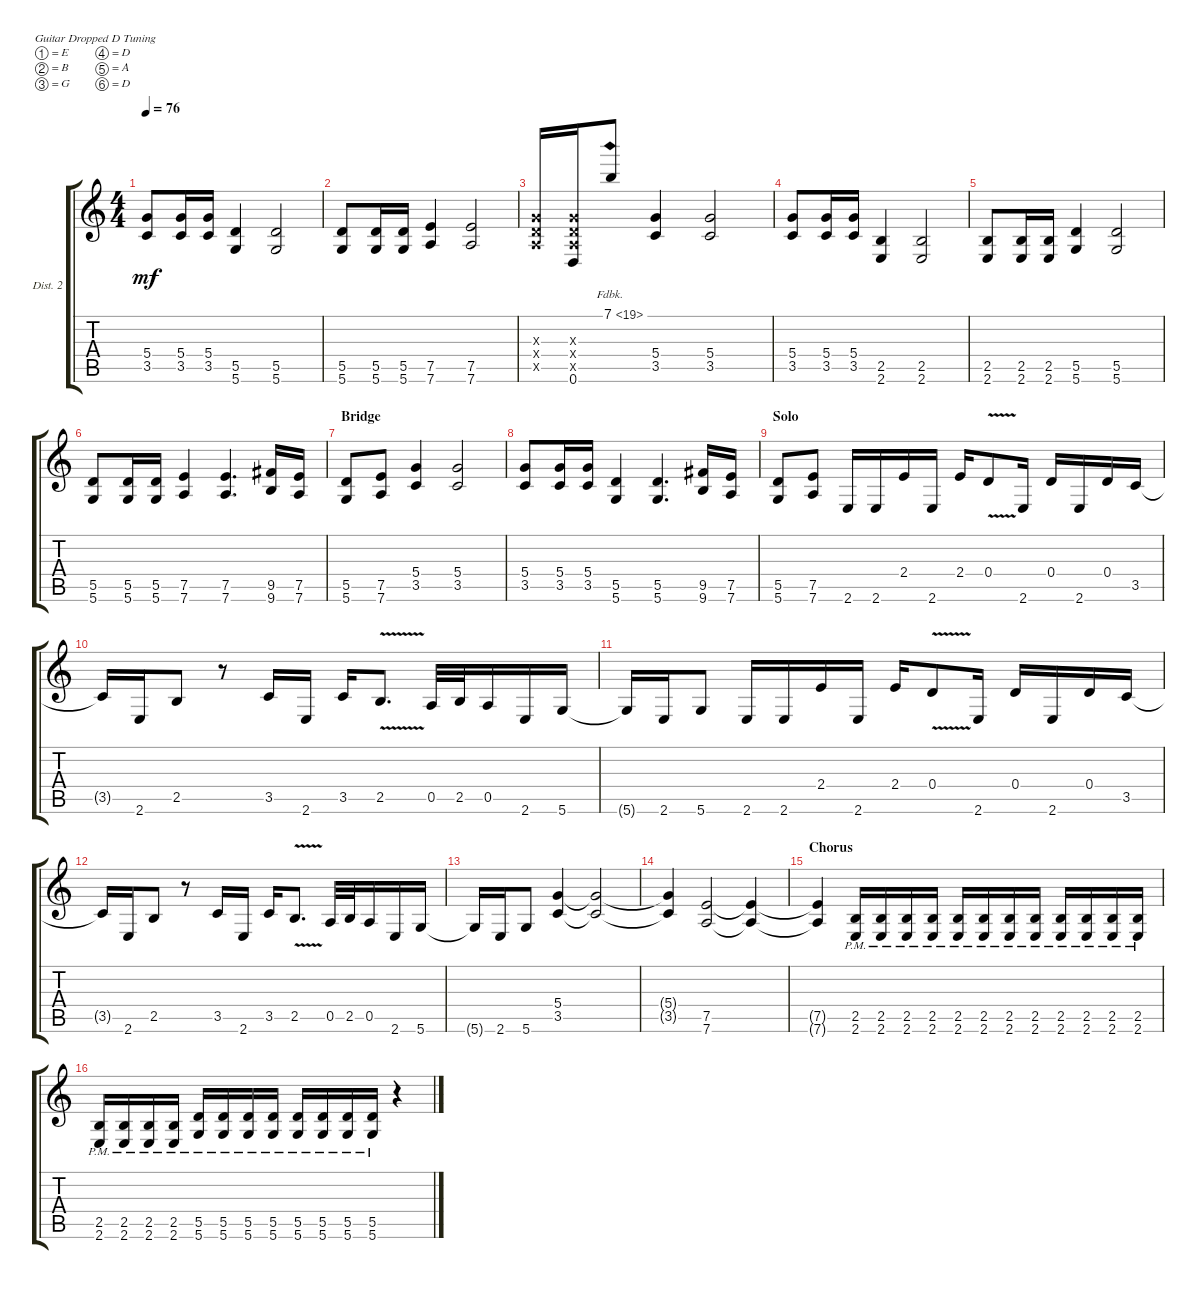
\defaultSystemsLayout 4
\bracketExtendMode groupsimilarinstruments
\firstSystemTrackNameOrientation horizontal
\otherSystemsTrackNameOrientation horizontal
\track ("Guitar 2" "Dist. 2") {instrument distortionguitar}
\staff {score tabs}
\tuning (E4 B3 G3 D3 A2 D2)
\ts (4 4)
\tempo 76
\clef g2
\scale
0.333333
\ks c
(3.5 5.4).8{dy mf} (5.4 3.5).16 (5.4 3.5).16 (5.6 5.5).4 (5.5 5.6).2 |
\scale
0.333333 (5.6 5.5).8 (5.6 5.5).16 (5.6 5.5).16 (7.6 7.5).4 (7.5 7.6).2 |
\scale
0.333333 (0.5{x} 0.4{x} 0.3{x}).16 (0.3{x} 0.4{x} 0.5{x} 0.6).16 7.1{fh 12}.8 (3.5 5.4).4 (5.4 3.5).2 |
\scale
0.333333 (3.5 5.4).8 (5.4 3.5).16 (3.5 5.4).16 (2.6 2.5).4 (2.5 2.6).2 |
\scale
0.333333 (2.5 2.6).8 (2.6 2.5).16 (2.5 2.6).16 (5.6 5.5).4 (5.5 5.6).2 |
\scale
0.333333 (5.6 5.5).8 (5.5 5.6).16 (5.6 5.5).16 (7.6 7.5).4 (7.5 7.6).4{d} (9.6 9.5).16 (7.5 7.6).16 |
\section ("" "Bridge")
\scale
0.333333 (5.6 5.5).8 (7.5 7.6).8 (3.5 5.4).4 (3.5 5.4).2 |
\scale
0.333333 (3.5 5.4).8 (3.5 5.4).16 (3.5 5.4).16 (5.5 5.6).4 (5.6 5.5).4{d} (9.5 9.6).16 (7.6 7.5).16 |
\section ("" "Solo")
\scale
0.333333 (5.6 5.5).8 (7.5 7.6).8 2.6.16 2.6.16 2.4.16 2.6.16 2.4.16 0.4{v}.8 2.6.16 0.4.16 2.6.16 0.4.16 3.5.16 |
\scale
0.333333 3.5{t}.16 2.6.16 2.5.8 r.8 3.5.16 2.6.16 3.5.16 2.5{v}.8{d} 0.5.32 2.5.32 0.5.16 2.6.16 5.6.16 |
5.6{t}.16 2.6.16 5.6.8 2.6.16 2.6.16 2.4.16 2.6.16 2.4.16 0.4{v}.8 2.6.16 0.4.16 2.6.16 0.4.16 3.5.16 |
3.5{t}.16 2.6.16 2.5.8 r.8 3.5.16 2.6.16 3.5.16 2.5{v}.8{d} 0.5.32 2.5.32 0.5.16 2.6.16 5.6.16 |
5.6{t}.16 2.6.16 5.6.8 (3.5 5.4).4 (5.4{t} 3.5{t}).2 |
(5.4{t} 3.5{t}).4 (7.6 7.5).2 (7.5{t} 7.6{t}).4 |
\section ("" "Chorus")
(7.5{t} 7.6{t}).4 (2.6{pm} 2.5{pm}).16 (2.5{pm} 2.6{pm}).16 (2.6{pm} 2.5{pm}).16 (2.5{pm} 2.6{pm}).16 (2.6{pm} 2.5{pm}).16 (2.6{pm} 2.5{pm}).16 (2.6{pm} 2.5{pm}).16 (2.6{pm} 2.5{pm}).16 (2.6{pm} 2.5{pm}).16 (2.6{pm} 2.5{pm}).16 (2.6{pm} 2.5{pm}).16 (2.6{pm} 2.5{pm}).16 |
(2.5{pm} 2.6{pm}).16 (2.5{pm} 2.6{pm}).16 (2.5{pm} 2.6{pm}).16 (2.5{pm} 2.6{pm}).16 (5.5{pm} 5.6{pm}).16 (5.5{pm} 5.6{pm}).16 (5.5{pm} 5.6{pm}).16 (5.5{pm} 5.6{pm}).16 (5.5{pm} 5.6{pm}).16 (5.5{pm} 5.6{pm}).16 (5.5{pm} 5.6{pm}).16 (5.5{pm} 5.6{pm}).16 r.4
